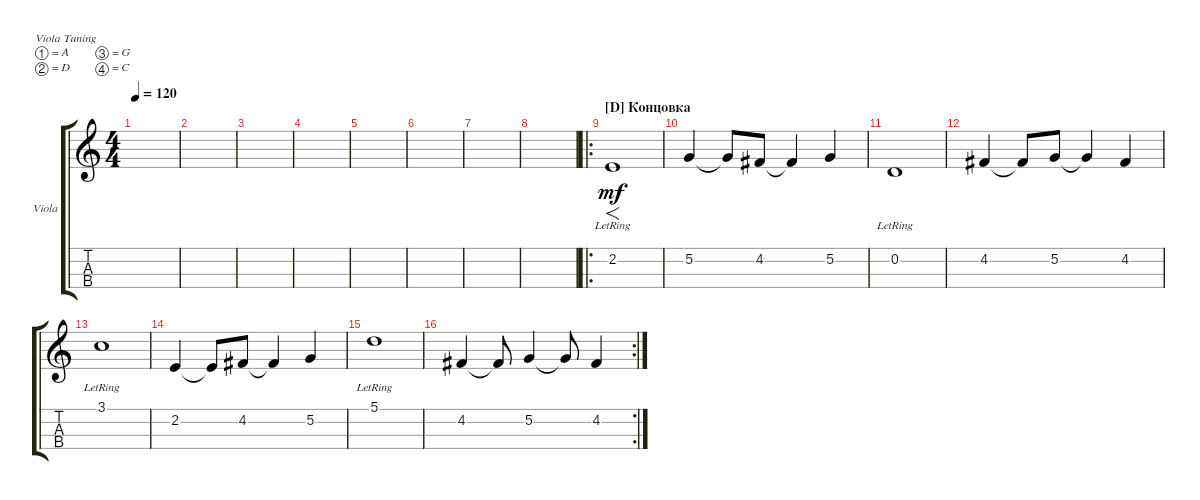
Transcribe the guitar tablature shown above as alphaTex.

\defaultSystemsLayout 4
\bracketExtendMode groupsimilarinstruments
\firstSystemTrackNameOrientation horizontal
\otherSystemsTrackNameOrientation horizontal
\track ("Viola" "Viola") {instrument viola}
\staff {score tabs}
\tuning (A4 D4 G3 C3)
\ts (4 4)
\tempo 120
\clef g2
\ks c
|
|
|
|
|
|
|
|
\ro
\section ("D" "Концовка")
2.2{lr}.1{f dy mf} |
5.2.4 5.2{t}.8 4.2.8 4.2{t}.4 5.2.4 |
0.2{lr}.1 |
4.2.4 4.2{t}.8 5.2.8 5.2{t}.4 4.2.4 |
3.1{lr}.1 |
2.2.4 2.2{t}.8 4.2.8 4.2{t}.4 5.2.4 |
5.1{lr}.1 |
\rc 2
4.2.4 4.2{t}.8 5.2.4 5.2{t}.8 4.2.4
